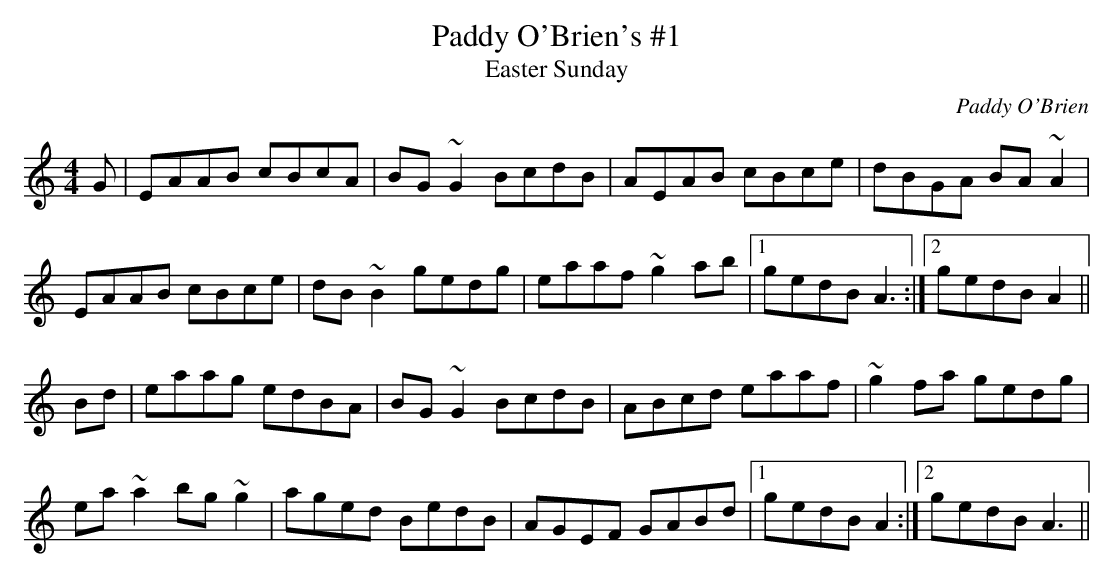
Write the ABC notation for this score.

X:1
T: Paddy O'Brien's #1 %("gan ainm")
T: Easter Sunday
M: 4/4
L: 1/8
C: Paddy O'Brien
K: Am
G|EAAB cBcA|BG~G2 BcdB|AEAB cBce|dBGA BA~A2|
EAAB cBce|dB~B2 gedg|eaaf ~g2 ab|1 gedB A3 :|2\
gedB A2||
Bd|eaag edBA|BG~G2 BcdB|ABcd eaaf| ~g2 fa gedg|
ea ~a2 bg~ g2|aged BedB|AGEF GABd|1 gedB A2 :|2\
gedB A3||
